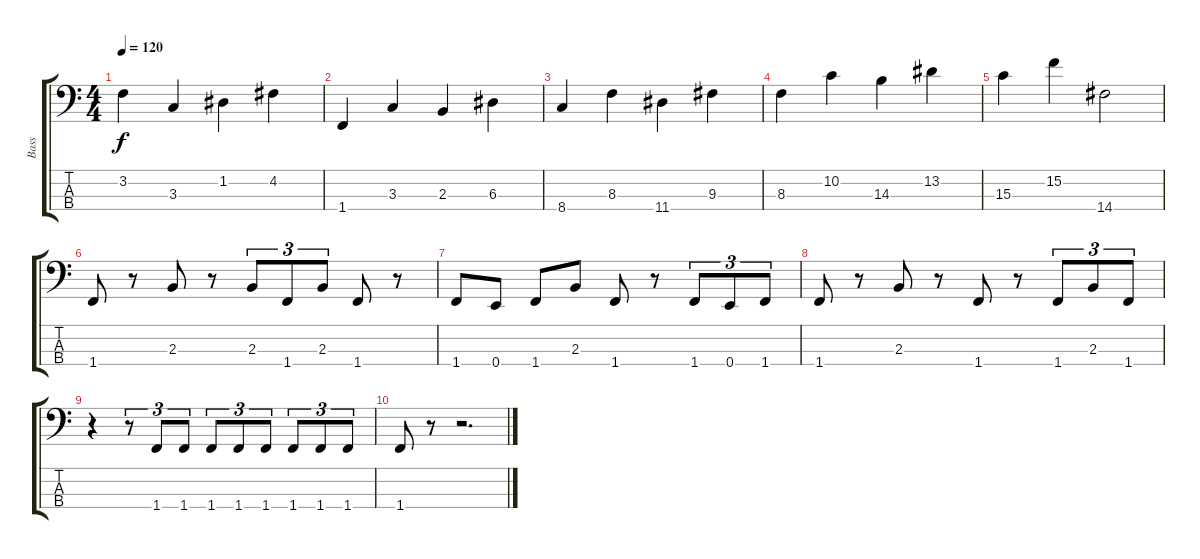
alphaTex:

\track ("Bass" "Bass") {instrument electricbassfinger}
\staff {score tabs}
\tuning (G2 D2 A1 E1) {hide}
\ts (4 4)
\tempo 120
\clef f4
\ks c
3.2.4{dy f} 3.3.4 1.2.4 4.2.4 |
1.4.4 3.3.4 2.3.4 6.3.4 |
8.4.4 8.3.4 11.4.4 9.3.4 |
8.3.4 10.2.4 14.3.4 13.2.4 |
15.3.4 15.2.4 14.4.2 |
1.4.8 r.8 2.3.8 r.8 2.3.8{tu (3 2)} 1.4.8{tu (3 2)} 2.3.8{tu (3 2)} 1.4.8 r.8 |
1.4.8 0.4.8 1.4.8 2.3.8 1.4.8 r.8 1.4.8{tu (3 2)} 0.4.8{tu (3 2)} 1.4.8{tu (3 2)} |
1.4.8 r.8 2.3.8 r.8 1.4.8 r.8 1.4.8{tu (3 2)} 2.3.8{tu (3 2)} 1.4.8{tu (3 2)} |
r.4 r.8{tu (3 2)} 1.4.8{tu (3 2)} 1.4.8{tu (3 2)} 1.4.8{tu (3 2)} 1.4.8{tu (3 2)} 1.4.8{tu (3 2)} 1.4.8{tu (3 2)} 1.4.8{tu (3 2)} 1.4.8{tu (3 2)} |
1.4.8 r.8 r.2{d}
